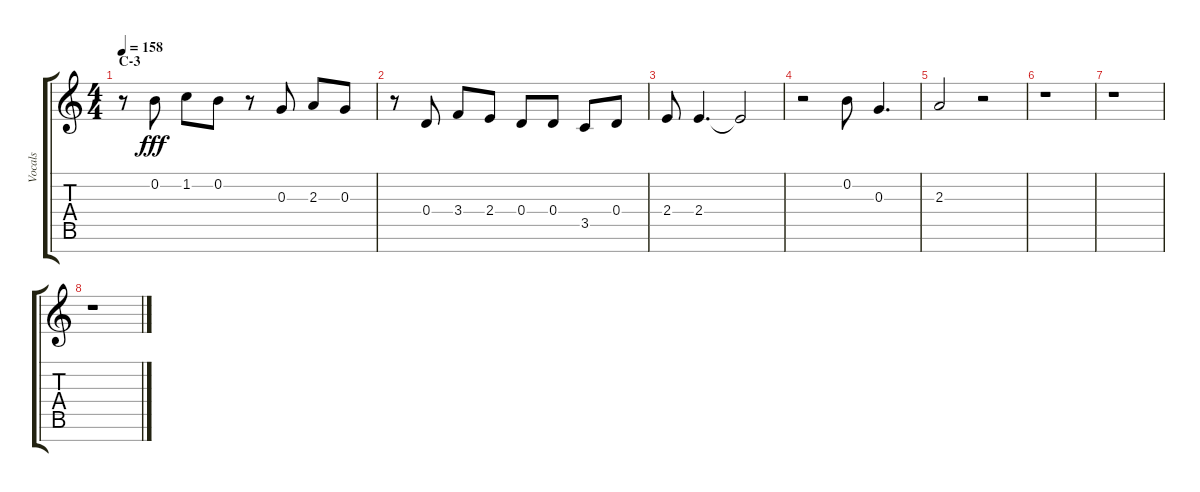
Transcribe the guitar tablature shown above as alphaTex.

\track ("Vocals" "Vocals") {instrument voiceoohs}
\staff {score tabs}
\tuning (E5 B4 G4 D4 A3 E3 B2) {hide}
\ts (4 4)
\section ("" "C-3")
\tempo 158
\clef g2
\ks c
r.8{dy fff} 0.2.8 1.2.8 0.2.8 r.8 0.3.8 2.3.8 0.3.8 |
r.8 0.4.8 3.4.8 2.4.8 0.4.8 0.4.8 3.5.8 0.4.8 |
2.4.8 2.4.4{d} 2.4{t}.2 |
r.2 0.2.8 0.3.4{d} |
2.3.2 r.2 |
r.1 |
r.1 |
r.1
